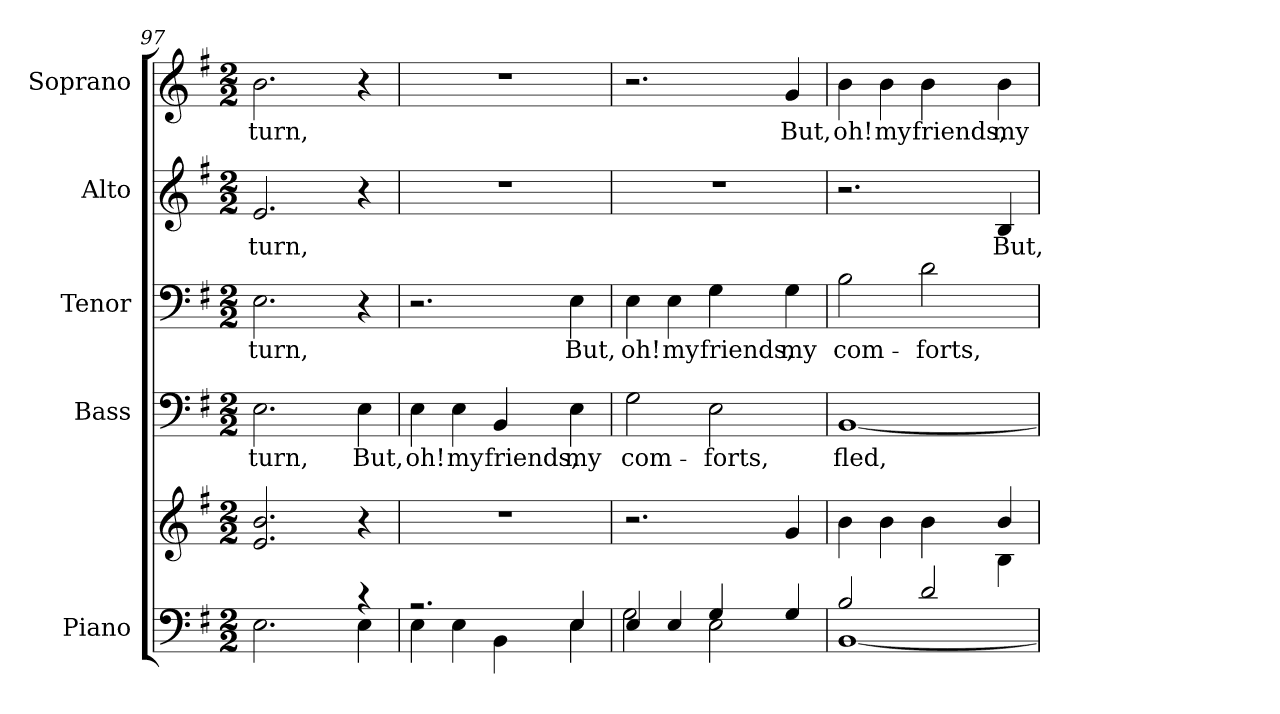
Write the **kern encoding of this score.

**kern	**kern	**kern	**text	**kern	**text	**kern	**text	**kern	**text
*part5	*part5	*part4	*part4	*part3	*part3	*part2	*part2	*part1	*part1
*staff6	*staff5	*staff4	*staff4	*staff3	*staff3	*staff2	*staff2	*staff1	*staff1
*I"Piano	*	*I"Bass	*	*I"Tenor	*	*I"Alto	*	*I"Soprano	*
*I'Pno.	*	*I'B.	*	*I'T.	*	*I'A.	*	*I'S.	*
!!LO:LB:g=z
*clefF4	*clefG2	*clefF4	*	*clefF4	*	*clefG2	*	*clefG2	*
*k[f#]	*k[f#]	*k[f#]	*	*k[f#]	*	*k[f#]	*	*k[f#]	*
*G:	*G:	*G:	*	*G:	*	*G:	*	*G:	*
*M2/2	*M2/2	*M2/2	*	*M2/2	*	*M2/2	*	*M2/2	*
=97	=97	=97	=97	=97	=97	=97	=97	=97	=97
*^	*	*	*	*	*	*	*	*	*
!	!	!	!	!LO:LY:b:color=#000000	!	!	!	!	!	!
!	!	!	!	!	!	!LO:LY:b:color=#000000	!	!	!	!
!	!	!	!	!	!	!	!	!LO:LY:b:color=#000000	!	!
!	!	!	!	!	!	!	!	!	!	!LO:LY:b:color=#000000
2.Ei\	2ryy	2.ei/ 2.bi	2.Ei\	-turn,	2.Ei\	-turn,	2.ei/	-turn,	2.bi\	-turn,
.	4ryy	.	.	.	.	.	.	.	.	.
!	!	!	!	!LO:LY:b:color=#000000	!	!	!	!	!	!
4r	4Ei\	4r	4Ei\	But,	4r	.	4r	.	4r	.
=98	=98	=98	=98	=98	=98	=98	=98	=98	=98	=98
!	!	!	!	!LO:LY:b:color=#000000	!	!	!	!	!	!
2.r	4Ei\	1r	4Ei\	oh!	2.r	.	1r	.	1r	.
!	!	!	!	!LO:LY:b:color=#000000	!	!	!	!	!	!
.	4Ei\	.	4Ei\	my	.	.	.	.	.	.
!	!	!	!	!LO:LY:b:color=#000000	!	!	!	!	!	!
.	4BBi\	.	4BBi/	friends,	.	.	.	.	.	.
!	!	!	!	!LO:LY:b:color=#000000	!	!	!	!	!	!
!	!	!	!	!	!	!LO:LY:b:color=#000000	!	!	!	!
4Ei/	4Ei\	.	4Ei\	my	4Ei\	But,	.	.	.	.
=99	=99	=99	=99	=99	=99	=99	=99	=99	=99	=99
!	!	!	!	!LO:LY:b:color=#000000	!	!	!	!	!	!
!	!	!	!	!	!	!LO:LY:b:color=#000000	!	!	!	!
4Ei/	2Gi\	2.r	2Gi\	com-	4Ei\	oh!	1r	.	2.r	.
!	!	!	!	!	!	!LO:LY:b:color=#000000	!	!	!	!
4Ei/	.	.	.	.	4Ei\	my	.	.	.	.
!	!	!	!	!LO:LY:b:color=#000000	!	!	!	!	!	!
!	!	!	!	!	!	!LO:LY:b:color=#000000	!	!	!	!
4Gi/	2Ei\	.	2Ei\	-forts,	4Gi\	friends,	.	.	.	.
!	!	!	!	!	!	!LO:LY:b:color=#000000	!	!	!	!
!	!	!	!	!	!	!	!	!	!	!LO:LY:b:color=#000000
4Gi/	.	4gi/	.	.	4Gi\	my	.	.	4gi/	But,
=100	=100	=100	=100	=100	=100	=100	=100	=100	=100	=100
*	*	*^	*	*	*	*	*	*	*	*
!	!	!	!	!	!LO:LY:b:color=#000000	!	!	!	!	!	!
!	!	!	!	!	!	!	!LO:LY:b:color=#000000	!	!	!	!
!	!	!	!	!	!	!	!	!	!	!	!LO:LY:b:color=#000000
2Bi/	[<1BBi	4bi\	2ryy	[<1BBi	fled,	2Bi\	com-	2.r	.	4bi\	oh!
!	!	!	!	!	!	!	!	!	!	!	!LO:LY:b:color=#000000
.	.	4bi\	.	.	.	.	.	.	.	4bi\	my
!	!	!	!	!	!	!	!LO:LY:b:color=#000000	!	!	!	!
!	!	!	!	!	!	!	!	!	!	!	!LO:LY:b:color=#000000
2di/	.	4bi\	4ryy	.	.	2di\	-forts,	.	.	4bi\	friends,
!	!	!	!	!	!	!	!	!	!LO:LY:b:color=#000000	!	!
!	!	!	!	!	!	!	!	!	!	!	!LO:LY:b:color=#000000
.	.	4bi/	4Bi\	.	.	.	.	4Bi/	But,	4bi\	my
*v	*v	*	*	*	*	*	*	*	*	*	*
*	*v	*v	*	*	*	*	*	*	*	*
=	=	=	=	=	=	=	=	=	=
*-	*-	*-	*-	*-	*-	*-	*-	*-	*-
